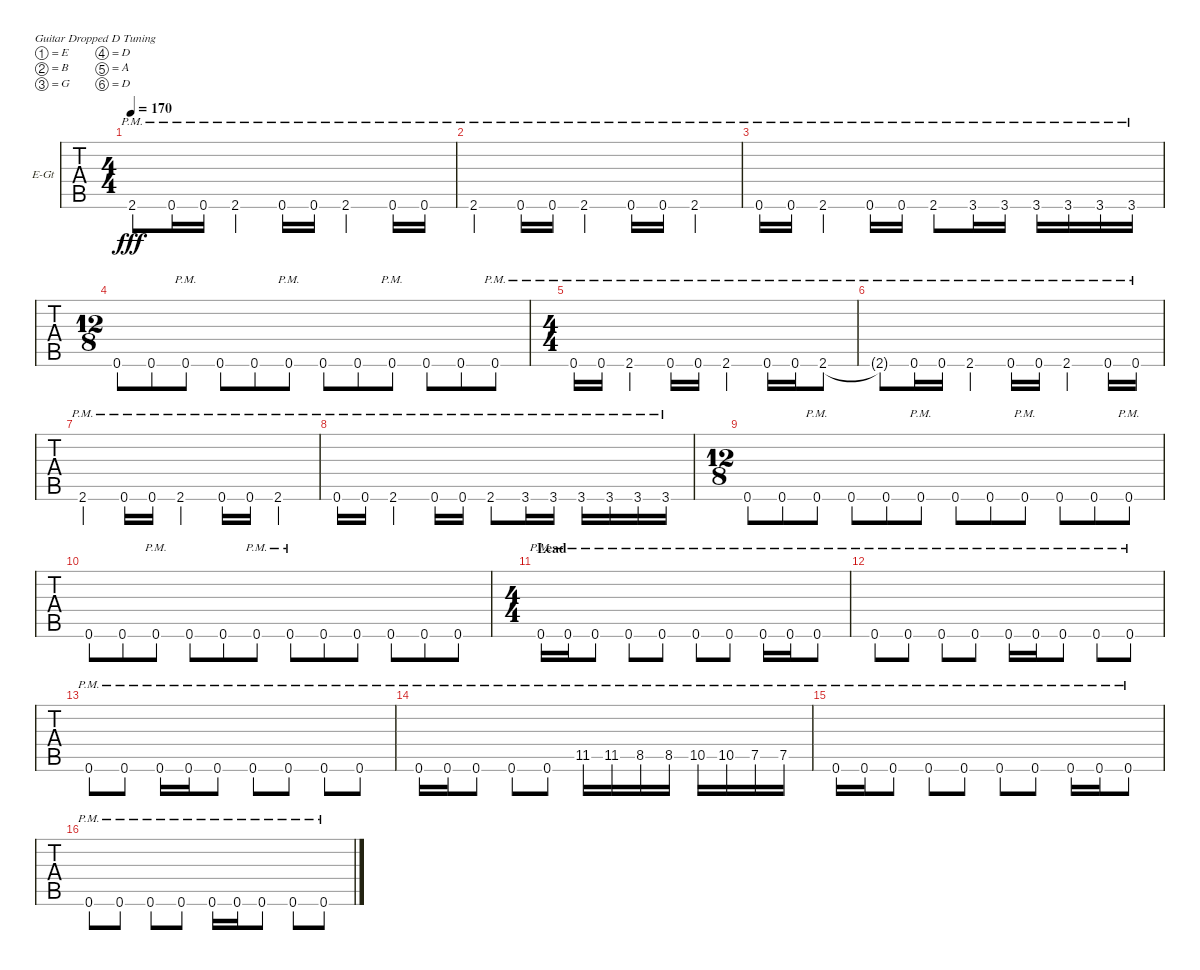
\defaultSystemsLayout 4
\bracketExtendMode groupsimilarinstruments
\firstSystemTrackNameOrientation horizontal
\otherSystemsTrackNameOrientation horizontal
\track ("Willie Adler" "E-Gt") {instrument distortionguitar}
\staff {tabs}
\tuning (E4 B3 G3 D3 A2 D2)
\ts (4 4)
\tempo 170
\clef g2
\ks c
2.6{pm t}.8{dy fff} 0.6{pm}.16 0.6{pm}.16 2.6{pm}.4 0.6{pm}.16 0.6{pm}.16 2.6{pm}.4 0.6{pm}.16 0.6{pm}.16 |
2.6{pm}.4 0.6{pm}.16 0.6{pm}.16 2.6{pm}.4 0.6{pm}.16 0.6{pm}.16 2.6{pm}.4 |
0.6{pm}.16 0.6{pm}.16 2.6{pm}.4 0.6{pm}.16 0.6{pm}.16 2.6{pm}.8 3.6{pm}.16 3.6{pm}.16 3.6{pm}.16 3.6{pm}.16 3.6{pm}.16 3.6{pm}.16 |
\ts (12 8)
0.6.8 0.6.8 0.6{pm}.8 0.6.8 0.6.8 0.6{pm}.8 0.6.8 0.6.8 0.6{pm}.8 0.6.8 0.6.8 0.6{pm}.8 |
\ts (4 4)
0.6{pm}.16 0.6{pm}.16 2.6{pm}.4 0.6{pm}.16 0.6{pm}.16 2.6{pm}.4 0.6{pm}.16 0.6{pm}.16 2.6{pm}.8 |
2.6{pm t}.8 0.6{pm}.16 0.6{pm}.16 2.6{pm}.4 0.6{pm}.16 0.6{pm}.16 2.6{pm}.4 0.6{pm}.16 0.6{pm}.16 |
2.6{pm}.4 0.6{pm}.16 0.6{pm}.16 2.6{pm}.4 0.6{pm}.16 0.6{pm}.16 2.6{pm}.4 |
0.6{pm}.16 0.6{pm}.16 2.6{pm}.4 0.6{pm}.16 0.6{pm}.16 2.6{pm}.8 3.6{pm}.16 3.6{pm}.16 3.6{pm}.16 3.6{pm}.16 3.6{pm}.16 3.6{pm}.16 |
\ts (12 8)
0.6.8 0.6.8 0.6{pm}.8 0.6.8 0.6.8 0.6{pm}.8 0.6.8 0.6.8 0.6{pm}.8 0.6.8 0.6.8 0.6{pm}.8 |
0.6.8 0.6.8 0.6{pm}.8 0.6.8 0.6.8 0.6{pm}.8 0.6{pm}.8 0.6.8 0.6.8 0.6.8 0.6.8 0.6.8 |
\ts (4 4)
\section ("" "Lead")
0.6{pm}.16 0.6{pm}.16 0.6{pm}.8 0.6{pm}.8 0.6{pm}.8 0.6{pm}.8 0.6{pm}.8 0.6{pm}.16 0.6{pm}.16 0.6{pm}.8 |
0.6{pm}.8 0.6{pm}.8 0.6{pm}.8 0.6{pm}.8 0.6{pm}.16 0.6{pm}.16 0.6{pm}.8 0.6{pm}.8 0.6{pm}.8 |
0.6{pm}.8 0.6{pm}.8 0.6{pm}.16 0.6{pm}.16 0.6{pm}.8 0.6{pm}.8 0.6{pm}.8 0.6{pm}.8 0.6{pm}.8 |
0.6{pm}.16 0.6{pm}.16 0.6{pm}.8 0.6{pm}.8 0.6{pm}.8 11.5{pm}.16 11.5{pm}.16 8.5{pm}.16 8.5{pm}.16 10.5{pm}.16 10.5{pm}.16 7.5{pm}.16 7.5{pm}.16 |
0.6{pm}.16 0.6{pm}.16 0.6{pm}.8 0.6{pm}.8 0.6{pm}.8 0.6{pm}.8 0.6{pm}.8 0.6{pm}.16 0.6{pm}.16 0.6{pm}.8 |
0.6{pm}.8 0.6{pm}.8 0.6{pm}.8 0.6{pm}.8 0.6{pm}.16 0.6{pm}.16 0.6{pm}.8 0.6{pm}.8 0.6{pm}.8
